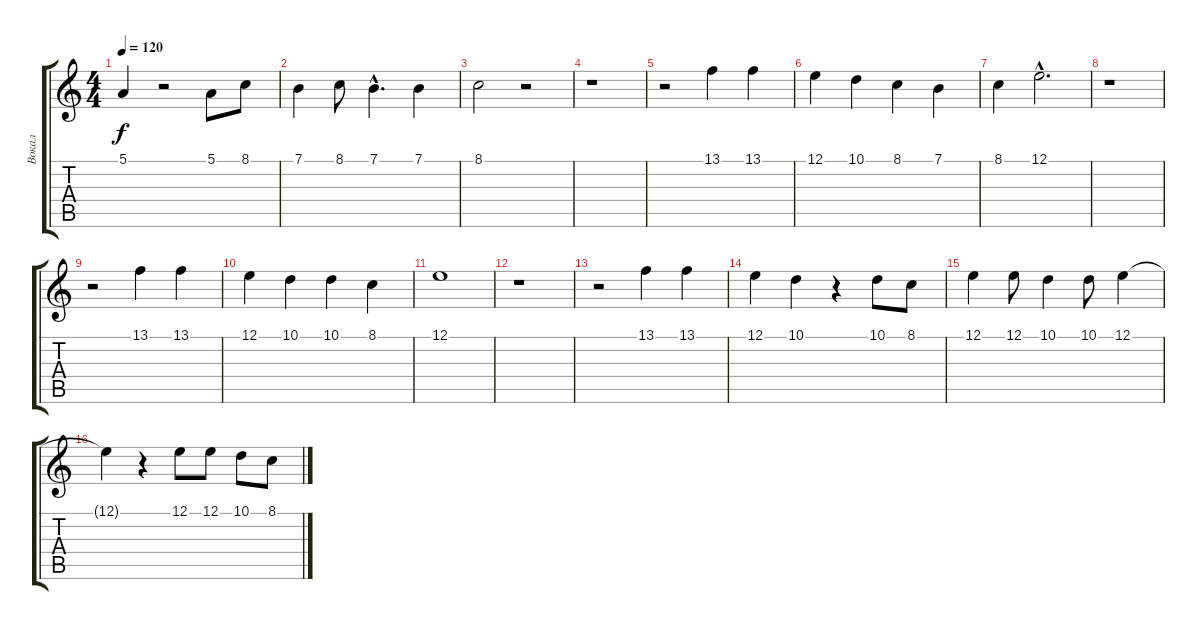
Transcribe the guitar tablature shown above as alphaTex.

\track ("Вокал" "Вокал") {instrument lead3calliope}
\staff {score tabs}
\tuning (E4 B3 G3 D3 A2 E2) {hide}
\ts (4 4)
\tempo 120
\clef g2
\ks c
5.1.4{dy f} r.2 5.1.8 8.1.8 |
7.1.4 8.1.8 7.1{hac}.4{d} 7.1.4 |
8.1.2 r.2 |
r.1 |
r.2 13.1.4 13.1.4 |
12.1.4 10.1.4 8.1.4 7.1.4 |
8.1.4 12.1{hac}.2{d} |
r.1 |
r.2 13.1.4 13.1.4 |
12.1.4 10.1.4 10.1.4 8.1.4 |
12.1.1 |
r.1 |
r.2 13.1.4 13.1.4 |
12.1.4 10.1.4 r.4 10.1.8 8.1.8 |
12.1.4 12.1.8 10.1.4 10.1.8 12.1.4 |
12.1{t}.4 r.4 12.1.8 12.1.8 10.1.8 8.1.8
